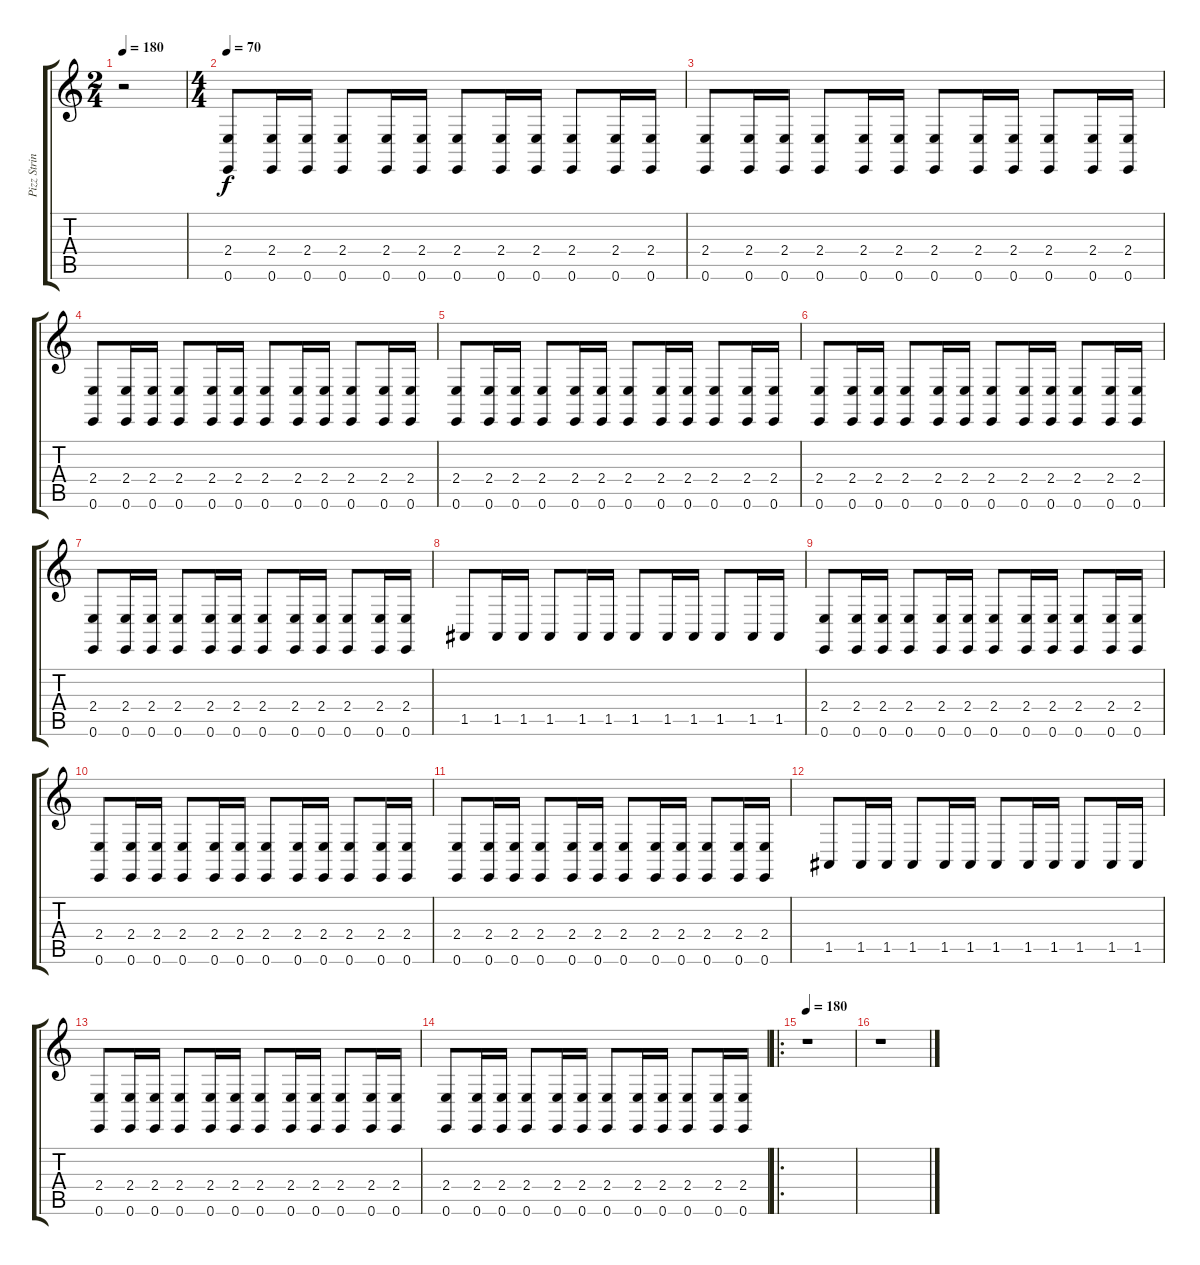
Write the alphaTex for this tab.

\track ("Pizz Strings" "Pizz Strin") {instrument pizzicatostrings}
\staff {score tabs}
\tuning (E4 B3 G3 D3 A2 E2) {hide}
\ts (2 4)
\tempo 180
\tempo 70
\tempo 180
\clef g2
\ks c
r.2{dy f volume 0 instrument pizzicatostrings} |
\ts (4 4)
\tempo 70
(2.4 0.6).8{volume 13} (2.4 0.6).16 (2.4 0.6).16 (2.4 0.6).8 (2.4 0.6).16 (2.4 0.6).16 (2.4 0.6).8 (2.4 0.6).16 (2.4 0.6).16 (2.4 0.6).8 (2.4 0.6).16 (2.4 0.6).16 |
(2.4 0.6).8 (2.4 0.6).16 (2.4 0.6).16 (2.4 0.6).8 (2.4 0.6).16 (2.4 0.6).16 (2.4 0.6).8 (2.4 0.6).16 (2.4 0.6).16 (2.4 0.6).8 (2.4 0.6).16 (2.4 0.6).16 |
(2.4 0.6).8 (2.4 0.6).16 (2.4 0.6).16 (2.4 0.6).8 (2.4 0.6).16 (2.4 0.6).16 (2.4 0.6).8 (2.4 0.6).16 (2.4 0.6).16 (2.4 0.6).8 (2.4 0.6).16 (2.4 0.6).16 |
(2.4 0.6).8 (2.4 0.6).16 (2.4 0.6).16 (2.4 0.6).8 (2.4 0.6).16 (2.4 0.6).16 (2.4 0.6).8 (2.4 0.6).16 (2.4 0.6).16 (2.4 0.6).8 (2.4 0.6).16 (2.4 0.6).16 |
(2.4 0.6).8 (2.4 0.6).16 (2.4 0.6).16 (2.4 0.6).8 (2.4 0.6).16 (2.4 0.6).16 (2.4 0.6).8 (2.4 0.6).16 (2.4 0.6).16 (2.4 0.6).8 (2.4 0.6).16 (2.4 0.6).16 |
(2.4 0.6).8 (2.4 0.6).16 (2.4 0.6).16 (2.4 0.6).8 (2.4 0.6).16 (2.4 0.6).16 (2.4 0.6).8 (2.4 0.6).16 (2.4 0.6).16 (2.4 0.6).8 (2.4 0.6).16 (2.4 0.6).16 |
1.5.8 1.5.16 1.5.16 1.5.8 1.5.16 1.5.16 1.5.8 1.5.16 1.5.16 1.5.8 1.5.16 1.5.16 |
(2.4 0.6).8 (2.4 0.6).16 (2.4 0.6).16 (2.4 0.6).8 (2.4 0.6).16 (2.4 0.6).16 (2.4 0.6).8 (2.4 0.6).16 (2.4 0.6).16 (2.4 0.6).8 (2.4 0.6).16 (2.4 0.6).16 |
(2.4 0.6).8 (2.4 0.6).16 (2.4 0.6).16 (2.4 0.6).8 (2.4 0.6).16 (2.4 0.6).16 (2.4 0.6).8 (2.4 0.6).16 (2.4 0.6).16 (2.4 0.6).8 (2.4 0.6).16 (2.4 0.6).16 |
(2.4 0.6).8 (2.4 0.6).16 (2.4 0.6).16 (2.4 0.6).8 (2.4 0.6).16 (2.4 0.6).16 (2.4 0.6).8 (2.4 0.6).16 (2.4 0.6).16 (2.4 0.6).8 (2.4 0.6).16 (2.4 0.6).16 |
1.5.8 1.5.16 1.5.16 1.5.8 1.5.16 1.5.16 1.5.8 1.5.16 1.5.16 1.5.8 1.5.16 1.5.16 |
(2.4 0.6).8 (2.4 0.6).16 (2.4 0.6).16 (2.4 0.6).8 (2.4 0.6).16 (2.4 0.6).16 (2.4 0.6).8 (2.4 0.6).16 (2.4 0.6).16 (2.4 0.6).8 (2.4 0.6).16 (2.4 0.6).16 |
(2.4 0.6).8 (2.4 0.6).16 (2.4 0.6).16 (2.4 0.6).8 (2.4 0.6).16 (2.4 0.6).16 (2.4 0.6).8 (2.4 0.6).16 (2.4 0.6).16 (2.4 0.6).8 (2.4 0.6).16 (2.4 0.6).16 |
\ro
\tempo 180
r.1 |
r.1
